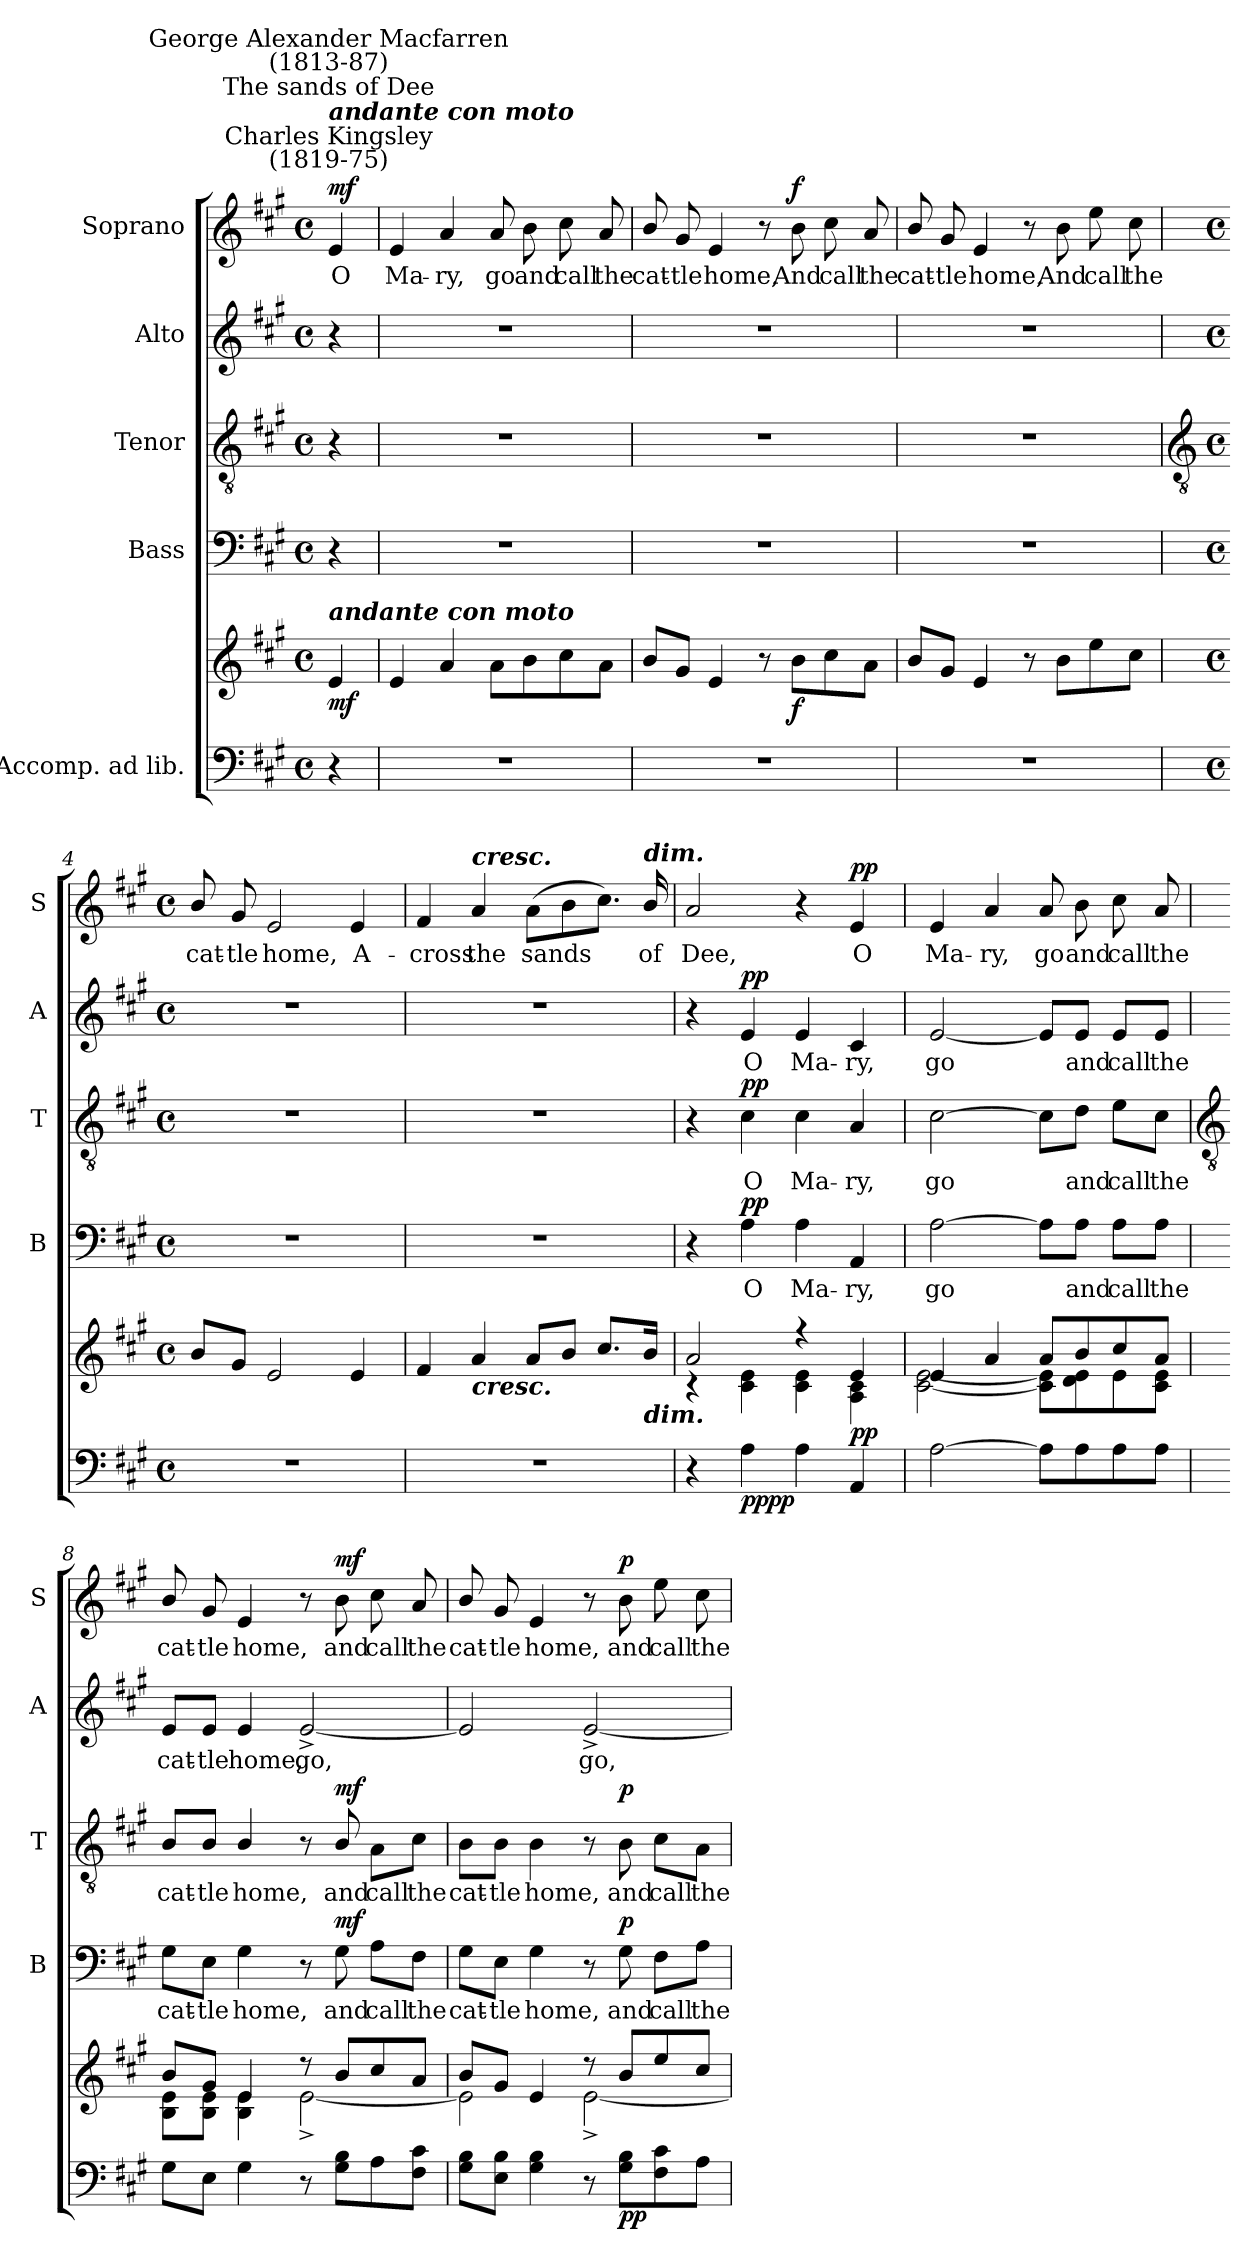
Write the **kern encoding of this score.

**kern	**kern	**dynam	**kern	**text	**dynam	**kern	**text	**dynam	**kern	**text	**dynam	**kern	**text	**dynam
*part5	*part5	*part5	*part4	*part4	*part4	*part3	*part3	*part3	*part2	*part2	*part2	*part1	*part1	*part1
*staff6	*staff5	*staff5/6	*staff4	*staff4	*staff4	*staff3	*staff3	*staff3	*staff2	*staff2	*staff2	*staff1	*staff1	*staff1
*I"Accomp. ad lib.	*	*	*I"Bass	*	*	*I"Tenor	*	*	*I"Alto	*	*	*I"Soprano	*	*
*	*	*	*I'B	*	*	*I'T	*	*	*I'A	*	*	*I'S	*	*
*clefF4	*clefG2	*	*clefF4	*	*	*clefGv2	*	*	*clefG2	*	*	*clefG2	*	*
*k[f#c#g#]	*k[f#c#g#]	*	*k[f#c#g#]	*	*	*k[f#c#g#]	*	*	*k[f#c#g#]	*	*	*k[f#c#g#]	*	*
*A:	*A:	*	*A:	*	*	*A:	*	*	*A:	*	*	*A:	*	*
*M4/4	*M4/4	*	*M4/4	*	*	*M4/4	*	*	*M4/4	*	*	*M4/4	*	*
*met(c)	*met(c)	*	*met(c)	*	*	*met(c)	*	*	*met(c)	*	*	*met(c)	*	*
*MM92	*MM92	*	*MM92	*	*	*MM92	*	*	*MM92	*	*	*MM92	*	*
=	=	=	=	=	=	=	=	=	=	=	=	=	=	=
!	!	!	!	!	!	!	!	!	!	!	!	!LO:TX:a:cj:t=Charles Kingsley\n(1819-75)	!	!
!	!	!	!	!	!	!	!	!	!	!	!	!LO:TX:a:Bi:t=andante con moto	!	!
!	!	!	!	!	!	!	!	!	!	!	!	!LO:TX:a:cj:t=The sands of Dee	!	!
!	!	!	!	!	!	!	!	!	!	!	!	!LO:TX:a:cj:t=George Alexander Macfarren\n(1813-87)	!	!
!	!LO:TX:a:Bi:t=andante con moto	!	!	!	!	!	!	!	!	!	!	!	!	!
!	!	!LO:DY:b	!	!	!	!	!	!	!	!	!	!	!LO:LY:b	!LO:DY:b
4r	4e	mf	4r	.	.	4r	.	.	4r	.	.	4e	O	mf
=1	=1	=1	=1	=1	=1	=1	=1	=1	=1	=1	=1	=1	=1	=1
!	!	!	!	!	!	!	!	!	!	!	!	!	!LO:LY:b	!
1r	4e	.	1r	.	.	1r	.	.	1r	.	.	4e	Ma-	.
!	!	!	!	!	!	!	!	!	!	!	!	!	!LO:LY:b	!
.	4a	.	.	.	.	.	.	.	.	.	.	4a	-ry,	.
!	!	!	!	!	!	!	!	!	!	!	!	!	!LO:LY:b	!
.	8aL	.	.	.	.	.	.	.	.	.	.	8a	go	.
!	!	!	!	!	!	!	!	!	!	!	!	!	!LO:LY:b	!
.	8b	.	.	.	.	.	.	.	.	.	.	8b	and	.
!	!	!	!	!	!	!	!	!	!	!	!	!	!LO:LY:b	!
.	8cc#	.	.	.	.	.	.	.	.	.	.	8cc#	call	.
!	!	!	!	!	!	!	!	!	!	!	!	!	!LO:LY:b	!
.	8aJ	.	.	.	.	.	.	.	.	.	.	8a	the	.
=2	=2	=2	=2	=2	=2	=2	=2	=2	=2	=2	=2	=2	=2	=2
!	!	!	!	!	!	!	!	!	!	!	!	!	!LO:LY:b	!
1r	8bL	.	1r	.	.	1r	.	.	1r	.	.	8b/	cat-	.
!	!	!	!	!	!	!	!	!	!	!	!	!	!LO:LY:b	!
.	8g#J	.	.	.	.	.	.	.	.	.	.	8g#	-tle	.
!	!	!	!	!	!	!	!	!	!	!	!	!	!LO:LY:b	!
.	4e	.	.	.	.	.	.	.	.	.	.	4e	home,	.
.	8r	.	.	.	.	.	.	.	.	.	.	8r	.	.
!	!	!LO:DY:b	!	!	!	!	!	!	!	!	!	!	!LO:LY:b	!LO:DY:b
.	8bL	f	.	.	.	.	.	.	.	.	.	8b	And	f
!	!	!	!	!	!	!	!	!	!	!	!	!	!LO:LY:b	!
.	8cc#	.	.	.	.	.	.	.	.	.	.	8cc#	call	.
!	!	!	!	!	!	!	!	!	!	!	!	!	!LO:LY:b	!
.	8aJ	.	.	.	.	.	.	.	.	.	.	8a	the	.
=3	=3	=3	=3	=3	=3	=3	=3	=3	=3	=3	=3	=3	=3	=3
!	!	!	!	!	!	!	!	!	!	!	!	!	!LO:LY:b	!
1r	8bL	.	1r	.	.	1r	.	.	1r	.	.	8b/	cat-	.
!	!	!	!	!	!	!	!	!	!	!	!	!	!LO:LY:b	!
.	8g#J	.	.	.	.	.	.	.	.	.	.	8g#	-tle	.
!	!	!	!	!	!	!	!	!	!	!	!	!	!LO:LY:b	!
.	4e	.	.	.	.	.	.	.	.	.	.	4e	home,	.
.	8r	.	.	.	.	.	.	.	.	.	.	8r	.	.
!	!	!	!	!	!	!	!	!	!	!	!	!	!LO:LY:b	!
.	8bL	.	.	.	.	.	.	.	.	.	.	8b	And	.
!	!	!	!	!	!	!	!	!	!	!	!	!	!LO:LY:b	!
.	8ee	.	.	.	.	.	.	.	.	.	.	8ee	call	.
!	!	!	!	!	!	!	!	!	!	!	!	!	!LO:LY:b	!
.	8cc#J	.	.	.	.	.	.	.	.	.	.	8cc#	the	.
!!LO:LB:g=z
=4	=4	=4	=4	=4	=4	=4	=4	=4	=4	=4	=4	=4	=4	=4
*	*	*	*	*	*	*clefGv2	*	*	*	*	*	*	*	*
*M4/4	*M4/4	*	*M4/4	*	*	*M4/4	*	*	*M4/4	*	*	*M4/4	*	*
*met(c)	*met(c)	*	*met(c)	*	*	*met(c)	*	*	*met(c)	*	*	*met(c)	*	*
*	*^	*	*	*	*	*	*	*	*	*	*	*	*	*
!	!	!	!	!	!	!	!	!	!	!	!	!	!	!LO:LY:b	!
1r	8b/L	1ryy	.	1r	.	.	1r	.	.	1r	.	.	8b/	cat-	.
!	!	!	!	!	!	!	!	!	!	!	!	!	!	!LO:LY:b	!
.	8g#/J	.	.	.	.	.	.	.	.	.	.	.	8g#	-tle	.
!	!	!	!	!	!	!	!	!	!	!	!	!	!	!LO:LY:b	!
.	2e/	.	.	.	.	.	.	.	.	.	.	.	2e	home,	.
!	!	!	!	!	!	!	!	!	!	!	!	!	!	!LO:LY:b	!
.	4e/	.	.	.	.	.	.	.	.	.	.	.	4e	A-	.
=5	=5	=5	=5	=5	=5	=5	=5	=5	=5	=5	=5	=5	=5	=5	=5
!	!	!	!	!	!	!	!	!	!	!	!	!	!	!LO:LY:b	!
1r	4f#/	1ryy	.	1r	.	.	1r	.	.	1r	.	.	4f#	-cross	.
!	!	!	!	!	!	!	!	!	!	!	!	!	!LO:TX:a:Bi:t=cresc.	!	!
!	!LO:TX:b:Bi:t=cresc.	!	!	!	!	!	!	!	!	!	!	!	!	!	!
!	!	!	!	!	!	!	!	!	!	!	!	!	!	!LO:LY:b	!
.	4a/	.	.	.	.	.	.	.	.	.	.	.	4a	the	.
!	!	!	!	!	!	!	!	!	!	!	!	!	!	!LO:LY:b	!
.	8a/L	.	.	.	.	.	.	.	.	.	.	.	(>8aL	sands	.
.	8b/J	.	.	.	.	.	.	.	.	.	.	.	8b	.	.
.	8.cc#/L	.	.	.	.	.	.	.	.	.	.	.	8.cc#J)	.	.
!	!	!	!	!	!	!	!	!	!	!	!	!	!LO:TX:a:Bi:t=dim.	!	!
!	!LO:TX:b:Bi:t=dim.	!	!	!	!	!	!	!	!	!	!	!	!	!	!
!	!	!	!	!	!	!	!	!	!	!	!	!	!	!LO:LY:b	!
.	16b/J	.	.	.	.	.	.	.	.	.	.	.	16b/	of	.
=6	=6	=6	=6	=6	=6	=6	=6	=6	=6	=6	=6	=6	=6	=6	=6
!	!	!	!	!	!	!	!	!	!	!	!	!	!	!LO:LY:b	!
4r	2a/	4r	.	4r	.	.	4r	.	.	4r	.	.	2a	Dee,	.
!	!	!	!LO:DY:b=2	!	!LO:LY:b	!	!	!LO:LY:b	!	!	!LO:LY:b	!	!	!	!
!	!	!	!LO:DY:n=1:b	!	!	!LO:DY:b	!	!	!LO:DY:b	!	!	!LO:DY:b	!	!	!
4A	.	4c#\ 4e\	pp pp	4A	O	pp	4c#	O	pp	4e	O	pp	.	.	.
!	!	!	!	!	!LO:LY:b	!	!	!LO:LY:b	!	!	!LO:LY:b	!	!	!	!
4A	4r	4c#\ 4e\	.	4A	Ma-	.	4c#	Ma-	.	4e	Ma-	.	4r	.	.
!	!	!	!LO:DY:n=2:b	!	!LO:LY:b	!	!	!LO:LY:b	!	!	!LO:LY:b	!	!	!LO:LY:b	!LO:DY:b
4AA	4e/	4A\ 4c#\	pp	4AA	-ry,	.	4A	-ry,	.	4c#	-ry,	.	4e	O	pp
=7	=7	=7	=7	=7	=7	=7	=7	=7	=7	=7	=7	=7	=7	=7	=7
!	!	!	!	!	!LO:LY:b	!	!	!LO:LY:b	!	!	!LO:LY:b	!	!	!LO:LY:b	!
[2A	4e/	[2c#\ [2e\	.	[2A	go	.	[2c#	go	.	[2e	go	.	4e	Ma-	.
!	!	!	!	!	!	!	!	!	!	!	!	!	!	!LO:LY:b	!
.	4a/	.	.	.	.	.	.	.	.	.	.	.	4a	-ry,	.
!	!	!	!	!	!	!	!	!	!	!	!	!	!	!LO:LY:b	!
8AL]	8a/L	8c#\] 8e\]L	.	8A\L]	.	.	8c#\L]	.	.	8e/L]	.	.	8a	go	.
!	!	!	!	!	!LO:LY:b	!	!	!LO:LY:b	!	!	!LO:LY:b	!	!	!LO:LY:b	!
8A	8b/	8d\ 8e\	.	8A\J	and	.	8d\J	and	.	8e/J	and	.	8b	and	.
!	!	!	!	!	!LO:LY:b	!	!	!LO:LY:b	!	!	!LO:LY:b	!	!	!LO:LY:b	!
8A	8cc#/	8e\	.	8A\L	call	.	8e\L	call	.	8e/L	call	.	8cc#	call	.
!	!	!	!	!	!LO:LY:b	!	!	!LO:LY:b	!	!	!LO:LY:b	!	!	!LO:LY:b	!
8AJ	8a/J	8c#\ 8e\J	.	8A\J	the	.	8c#\J	the	.	8e/J	the	.	8a	the	.
!!LO:LB:g=z
=8	=8	=8	=8	=8	=8	=8	=8	=8	=8	=8	=8	=8	=8	=8	=8
*	*	*	*	*	*	*	*clefGv2	*	*	*	*	*	*	*	*
!	!	!	!	!	!LO:LY:b	!	!	!LO:LY:b	!	!	!LO:LY:b	!	!	!LO:LY:b	!
8G#L	8b/L	8B\ 8e\L	.	8G#\L	cat-	.	8B/L	cat-	.	8e/L	cat-	.	8b/	cat-	.
!	!	!	!	!	!LO:LY:b	!	!	!LO:LY:b	!	!	!LO:LY:b	!	!	!LO:LY:b	!
8EJ	8g#/J	8B\ 8e\J	.	8E\J	-tle	.	8B/J	-tle	.	8e/J	-tle	.	8g#	-tle	.
!	!	!	!	!	!LO:LY:b	!	!	!LO:LY:b	!	!	!LO:LY:b	!	!	!LO:LY:b	!
4G#	4e/	4B\ 4e\	.	4G#	home,	.	4B/	home,	.	4e	home,	.	4e	home,	.
!	!	!	!	!	!	!	!	!	!	!	!LO:LY:b	!	!	!	!
8r	8r	[2e^\	.	8r	.	.	8r	.	.	[2e^	go,	.	8r	.	.
!	!	!	!LO:DY:b=2	!	!LO:LY:b	!	!	!LO:LY:b	!	!	!	!	!	!LO:LY:b	!
!	!	!	!LO:DY:n=1:b	!	!	!LO:DY:b	!	!	!LO:DY:b	!	!	!	!	!	!LO:DY:b
8G# 8BL	8b/L	.	mf mf	8G#	and	mf	8B/	and	mf	.	.	.	8b	and	mf
!	!	!	!	!	!LO:LY:b	!	!	!LO:LY:b	!	!	!	!	!	!LO:LY:b	!
8A	8cc#/	.	.	8A\L	call	.	8A\L	call	.	.	.	.	8cc#	call	.
!	!	!	!	!	!LO:LY:b	!	!	!LO:LY:b	!	!	!	!	!	!LO:LY:b	!
8F# 8c#J	8a/J	.	.	8F#\J	the	.	8c#\J	the	.	.	.	.	8a	the	.
=9	=9	=9	=9	=9	=9	=9	=9	=9	=9	=9	=9	=9	=9	=9	=9
!	!	!	!	!	!LO:LY:b	!	!	!LO:LY:b	!	!	!	!	!	!LO:LY:b	!
8G# 8BL	8b/L	2e\]	.	8G#\L	cat-	.	8B\L	cat-	.	2e]	.	.	8b/	cat-	.
!	!	!	!	!	!LO:LY:b	!	!	!LO:LY:b	!	!	!	!	!	!LO:LY:b	!
8E 8BJ	8g#/J	.	.	8E\J	-tle	.	8B\J	-tle	.	.	.	.	8g#	-tle	.
!	!	!	!	!	!LO:LY:b	!	!	!LO:LY:b	!	!	!	!	!	!LO:LY:b	!
4G# 4B	4e/	.	.	4G#	home,	.	4B	home,	.	.	.	.	4e	home,	.
!	!	!	!	!	!	!	!	!	!	!	!LO:LY:b	!	!	!	!
8r	8r	[2e^\	.	8r	.	.	8r	.	.	[2e^	go,	.	8r	.	.
!	!	!	!LO:DY:b=2	!	!LO:LY:b	!	!	!LO:LY:b	!	!	!	!	!	!LO:LY:b	!
!	!	!	!LO:DY:n=1:b	!	!	!LO:DY:b	!	!	!LO:DY:b	!	!	!	!	!	!LO:DY:b
8G# 8BL	8b/L	.	p p	8G#	and	p	8B	and	p	.	.	.	8b	and	p
!	!	!	!	!	!LO:LY:b	!	!	!LO:LY:b	!	!	!	!	!	!LO:LY:b	!
8F# 8c#	8ee/	.	.	8F#\L	call	.	8c#\L	call	.	.	.	.	8ee	call	.
!	!	!	!	!	!LO:LY:b	!	!	!LO:LY:b	!	!	!	!	!	!LO:LY:b	!
8AJ	8cc#/J	.	.	8A\J	the	.	8A\J	the	.	.	.	.	8cc#	the	.
*	*v	*v	*	*	*	*	*	*	*	*	*	*	*	*	*
=	=	=	=	=	=	=	=	=	=	=	=	=	=	=
*-	*-	*-	*-	*-	*-	*-	*-	*-	*-	*-	*-	*-	*-	*-
